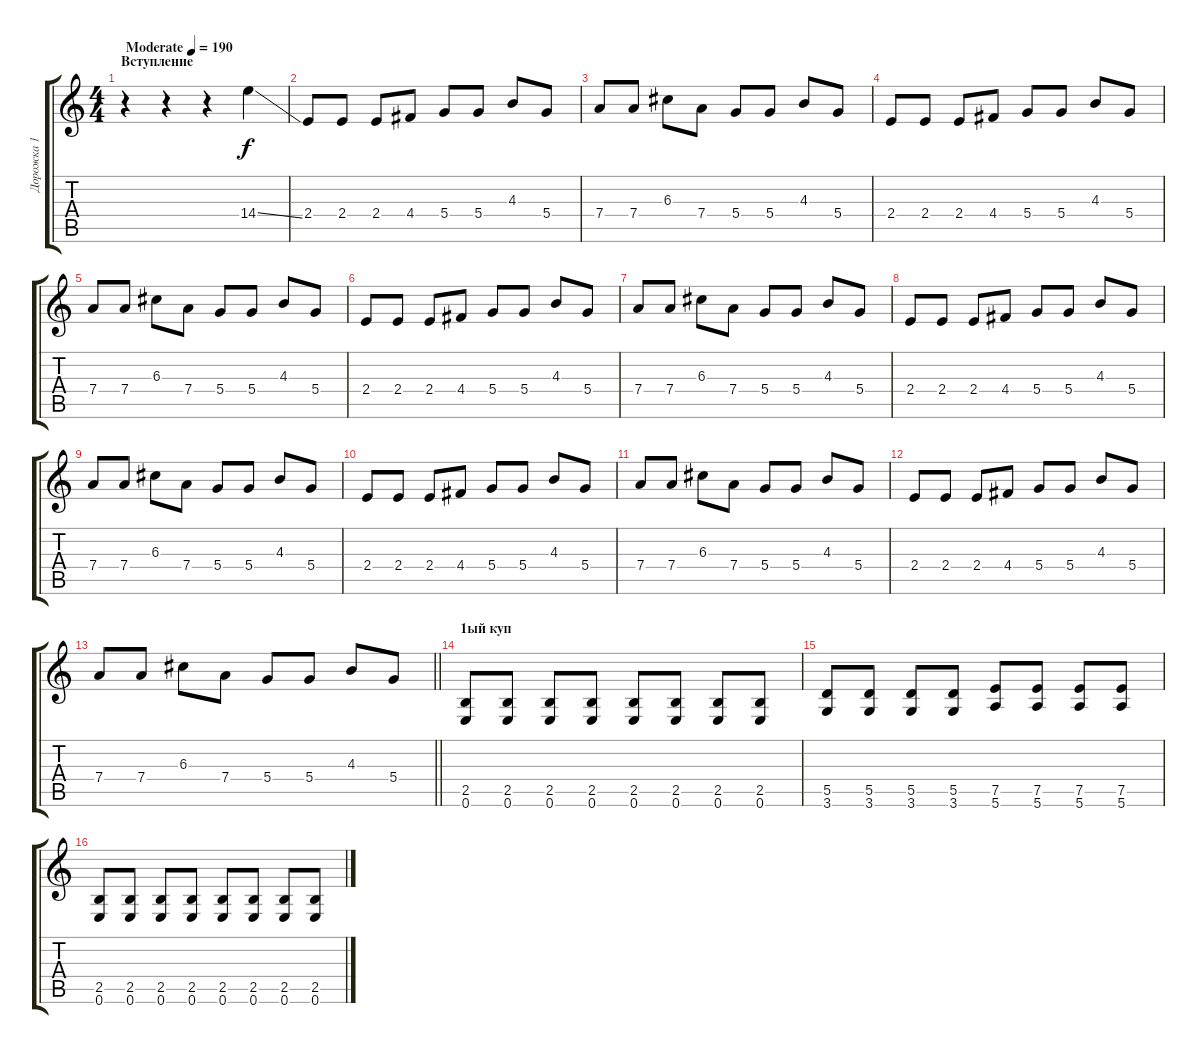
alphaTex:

\track ("Дорожка 1" "Дорожка 1") {instrument distortionguitar}
\staff {score tabs}
\tuning (E4 B3 G3 D3 A2 E2) {hide}
\ts (4 4)
\section ("" "Вступление")
\tempo (190 "Moderate")
\clef g2
\ks c
r.4{dy f instrument distortionguitar} r.4 r.4 14.4{ss}.4 |
2.4.8 2.4.8 2.4.8 4.4.8 5.4.8 5.4.8 4.3.8 5.4.8 |
7.4.8 7.4.8 6.3.8 7.4.8 5.4.8 5.4.8 4.3.8 5.4.8 |
2.4.8 2.4.8 2.4.8 4.4.8 5.4.8 5.4.8 4.3.8 5.4.8 |
7.4.8 7.4.8 6.3.8 7.4.8 5.4.8 5.4.8 4.3.8 5.4.8 |
2.4.8 2.4.8 2.4.8 4.4.8 5.4.8 5.4.8 4.3.8 5.4.8 |
7.4.8 7.4.8 6.3.8 7.4.8 5.4.8 5.4.8 4.3.8 5.4.8 |
2.4.8 2.4.8 2.4.8 4.4.8 5.4.8 5.4.8 4.3.8 5.4.8 |
7.4.8 7.4.8 6.3.8 7.4.8 5.4.8 5.4.8 4.3.8 5.4.8 |
2.4.8 2.4.8 2.4.8 4.4.8 5.4.8 5.4.8 4.3.8 5.4.8 |
7.4.8 7.4.8 6.3.8 7.4.8 5.4.8 5.4.8 4.3.8 5.4.8 |
2.4.8 2.4.8 2.4.8 4.4.8 5.4.8 5.4.8 4.3.8 5.4.8 |
\barLineRight lightlight
7.4.8 7.4.8 6.3.8 7.4.8 5.4.8 5.4.8 4.3.8 5.4.8 |
\section ("" "1ый куп")
(2.5 0.6).8 (2.5 0.6).8 (2.5 0.6).8 (2.5 0.6).8 (2.5 0.6).8 (2.5 0.6).8 (2.5 0.6).8 (2.5 0.6).8 |
(5.5 3.6).8 (5.5 3.6).8 (5.5 3.6).8 (5.5 3.6).8 (7.5 5.6).8 (7.5 5.6).8 (7.5 5.6).8 (7.5 5.6).8 |
(2.5 0.6).8 (2.5 0.6).8 (2.5 0.6).8 (2.5 0.6).8 (2.5 0.6).8 (2.5 0.6).8 (2.5 0.6).8 (2.5 0.6).8
